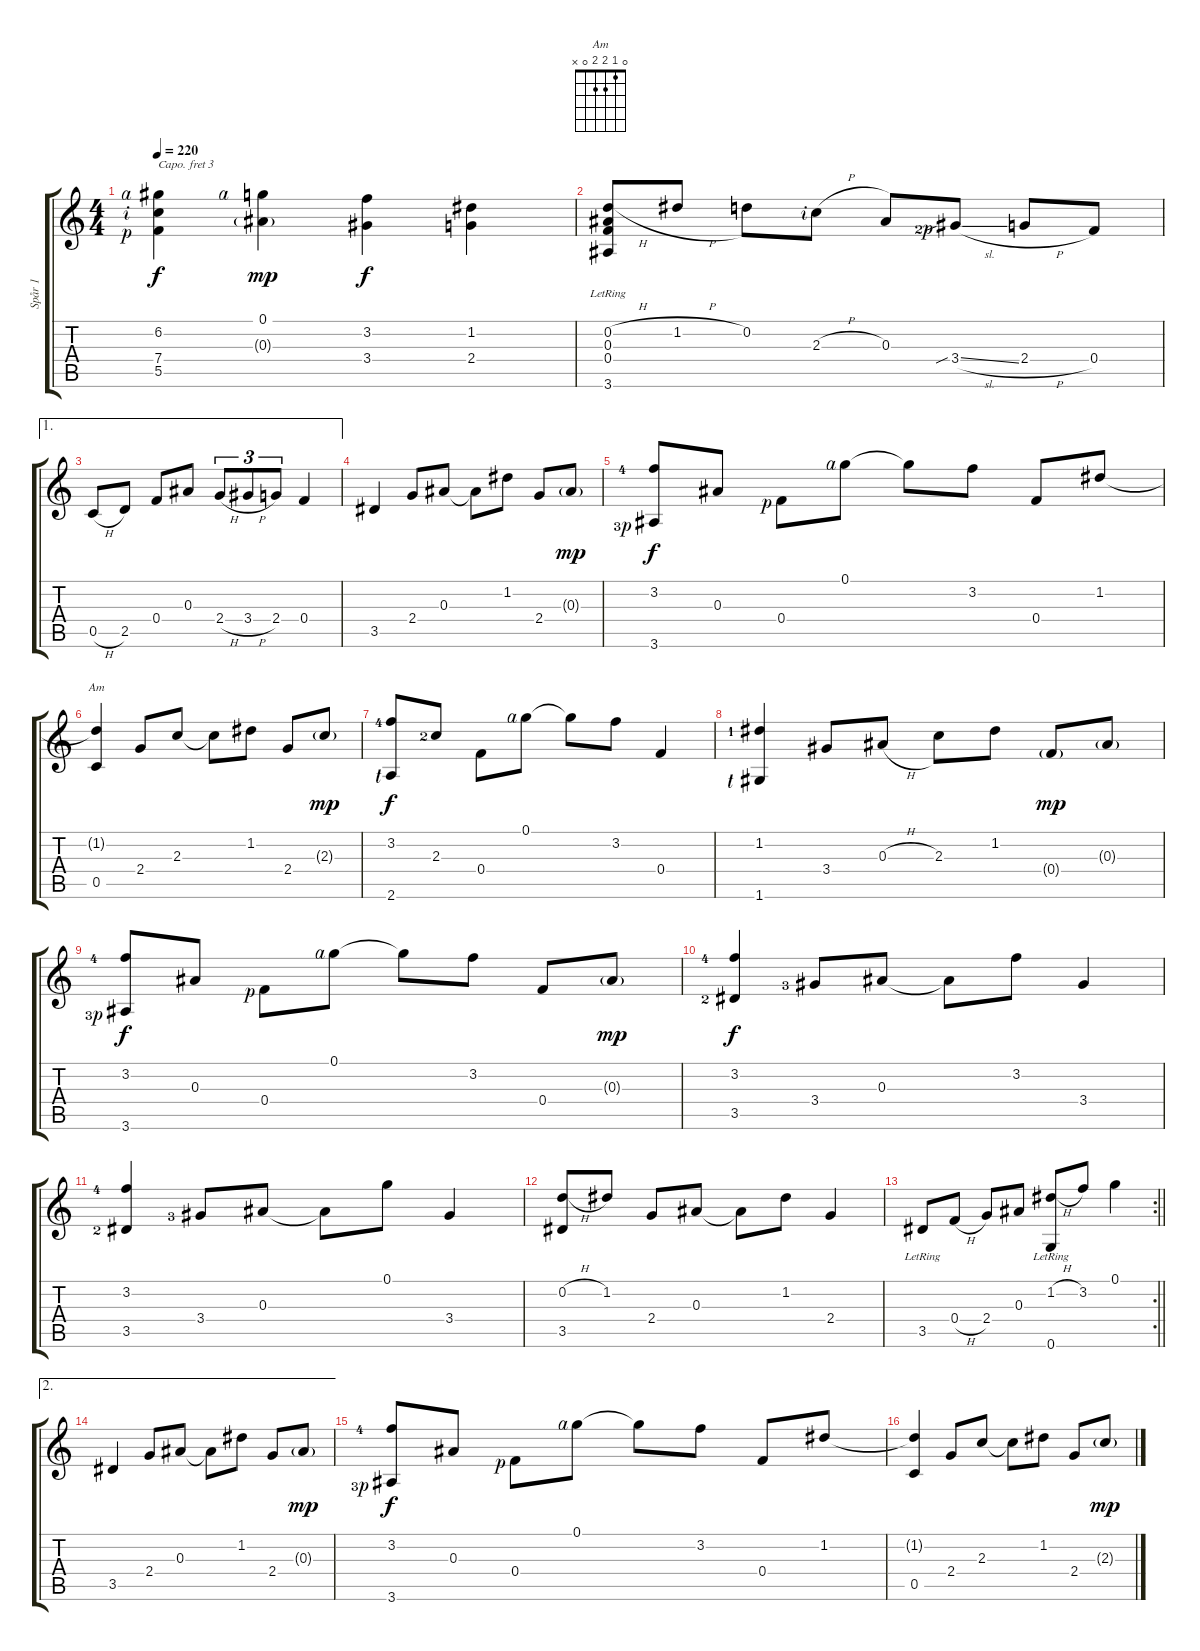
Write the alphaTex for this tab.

\track ("Spår 1" "Spår 1") {instrument acousticguitarsteel}
\staff {score tabs}
\capo 3
\tuning (E4 B3 G3 D3 A2 E2) {hide}
\chord ("Am" 0 1 2 2 0 x)
\ts (4 4)
\tempo 220
\clef g2
\ks c
(6.2{rf 4} 7.4{rf 2} 5.5{rf 1}).4{dy f} (0.1{rf 4} 0.3{g}).4{dy mp} (3.2 3.4).4{dy f} (1.2 2.4).4 |
(0.2{h} 0.3 0.4 3.6{lr}).8 1.2{h}.8 0.2.8 2.3{h rf 2}.8 0.3.8 3.4{sib sl lf 3 rf 1}.8 2.4{h}.8 0.4.8 |
\ae 1
0.5{h}.8 2.5.8 0.4.8 0.3.8 2.4{h}.8{tu (3 2)} 3.4{h}.8{tu (3 2)} 2.4.8{tu (3 2)} 0.4.4 |
3.5.4 2.4.8 0.3.8 0.3{t}.8 1.2.8 2.4.8 0.3{g}.8{dy mp} |
(3.2{lf 5} 3.6{lf 4 rf 1}).8{dy f} 0.3.8 0.4{rf 1}.8 0.1{rf 4}.8 0.1{t}.8 3.2.8 0.4.8 1.2.8 |
(1.2{t} 0.5).4{ch "Am"} 2.4.8 2.3.8 2.3{t}.8 1.2.8 2.4.8 2.3{g}.8{dy mp} |
(3.2{lf 5} 2.6{lf 1}).8{dy f} 2.3{lf 3}.8 0.4.8 0.1{rf 4}.8 0.1{t}.8 3.2.8 0.4.4 |
(1.2{lf 2} 1.6{lf 1}).4 3.4.8 0.3{h}.8 2.3.8 1.2.8 0.4{g}.8{dy mp} 0.3{g}.8 |
(3.2{lf 5} 3.6{lf 4 rf 1}).8{dy f} 0.3.8 0.4{rf 1}.8 0.1{rf 4}.8 0.1{t}.8 3.2.8 0.4.8 0.3{g}.8{dy mp} |
(3.2{lf 5} 3.5{lf 3}).4{dy f} 3.4{lf 4}.8 0.3.8 0.3{t}.8 3.2.8 3.4.4 |
(3.2{lf 5} 3.5{lf 3}).4 3.4{lf 4}.8 0.3.8 0.3{t}.8 0.1.8 3.4.4 |
(0.2{h} 3.5).8 1.2.8 2.4.8 0.3.8 0.3{t}.8 1.2.8 2.4.4 |
\rc 2
\barLineRight lightlight
3.5{lr}.8 0.4{h}.8 2.4.8 0.3.8 (1.2{h} 0.6{lr}).8 3.2.8 0.1.4 |
\ae 2
3.5.4 2.4.8 0.3.8 0.3{t}.8 1.2.8 2.4.8 0.3{g}.8{dy mp} |
(3.2{lf 5} 3.6{lf 4 rf 1}).8{dy f} 0.3.8 0.4{rf 1}.8 0.1{rf 4}.8 0.1{t}.8 3.2.8 0.4.8 1.2.8 |
(1.2{t} 0.5).4 2.4.8 2.3.8 2.3{t}.8 1.2.8 2.4.8 2.3{g}.8{dy mp}
